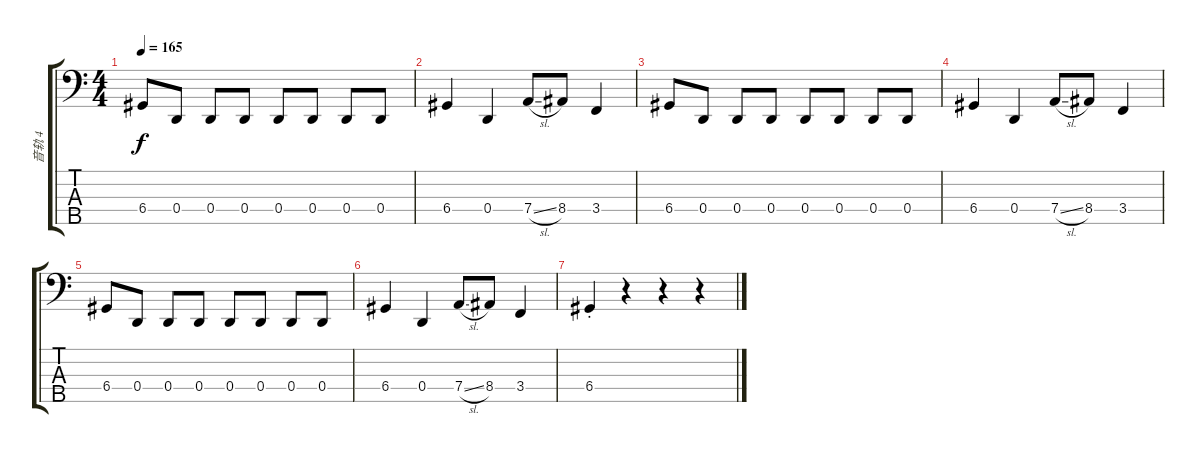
\track ("音轨 4" "音轨 4") {instrument electricbassfinger}
\staff {score tabs}
\tuning (G2 D2 A1 D1 B0) {hide}
\ts (4 4)
\tempo 165
\clef f4
\ks c
6.4.8{dy f} 0.4.8 0.4.8 0.4.8 0.4.8 0.4.8 0.4.8 0.4.8 |
6.4.4 0.4.4 7.4{sl}.8 8.4.8 3.4.4 |
6.4.8 0.4.8 0.4.8 0.4.8 0.4.8 0.4.8 0.4.8 0.4.8 |
6.4.4 0.4.4 7.4{sl}.8 8.4.8 3.4.4 |
6.4.8 0.4.8 0.4.8 0.4.8 0.4.8 0.4.8 0.4.8 0.4.8 |
6.4.4 0.4.4 7.4{sl}.8 8.4.8 3.4.4 |
6.4{st}.4 r.4 r.4 r.4
